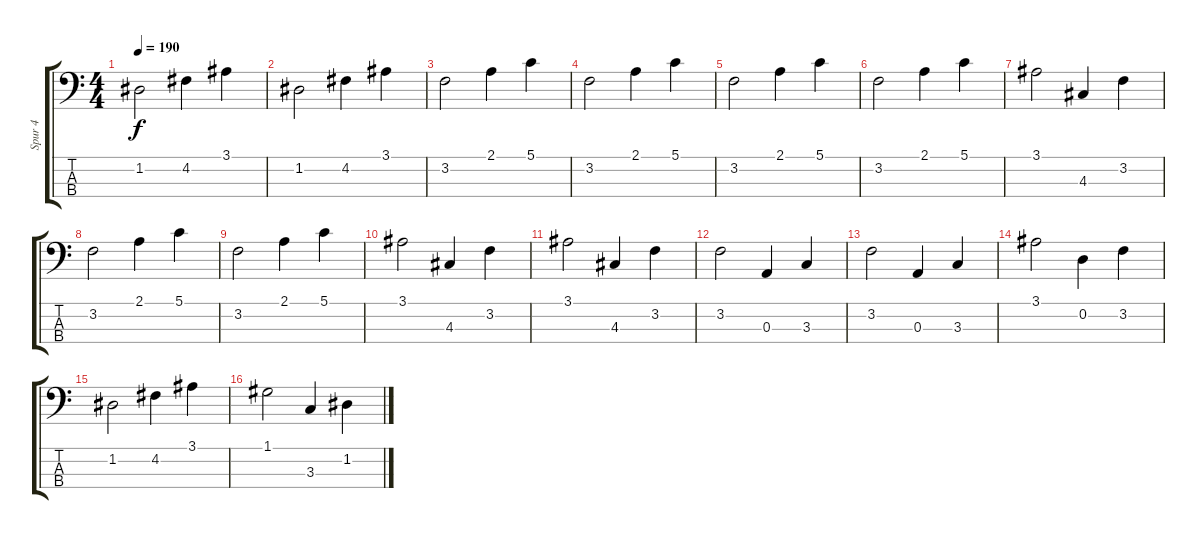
\track ("Spur 4" "Spur 4") {instrument acousticbass}
\staff {score tabs}
\tuning (G2 D2 A1 E1) {hide}
\ts (4 4)
\tempo 190
\clef f4
\ks c
1.2.2{dy f} 4.2.4 3.1.4 |
1.2.2 4.2.4 3.1.4 |
3.2.2 2.1.4 5.1.4 |
3.2.2 2.1.4 5.1.4 |
3.2.2 2.1.4 5.1.4 |
3.2.2 2.1.4 5.1.4 |
3.1.2 4.3.4 3.2.4 |
3.2.2 2.1.4 5.1.4 |
3.2.2 2.1.4 5.1.4 |
3.1.2 4.3.4 3.2.4 |
3.1.2 4.3.4 3.2.4 |
3.2.2 0.3.4 3.3.4 |
3.2.2 0.3.4 3.3.4 |
3.1.2 0.2.4 3.2.4 |
1.2.2 4.2.4 3.1.4 |
1.1.2 3.3.4 1.2.4
